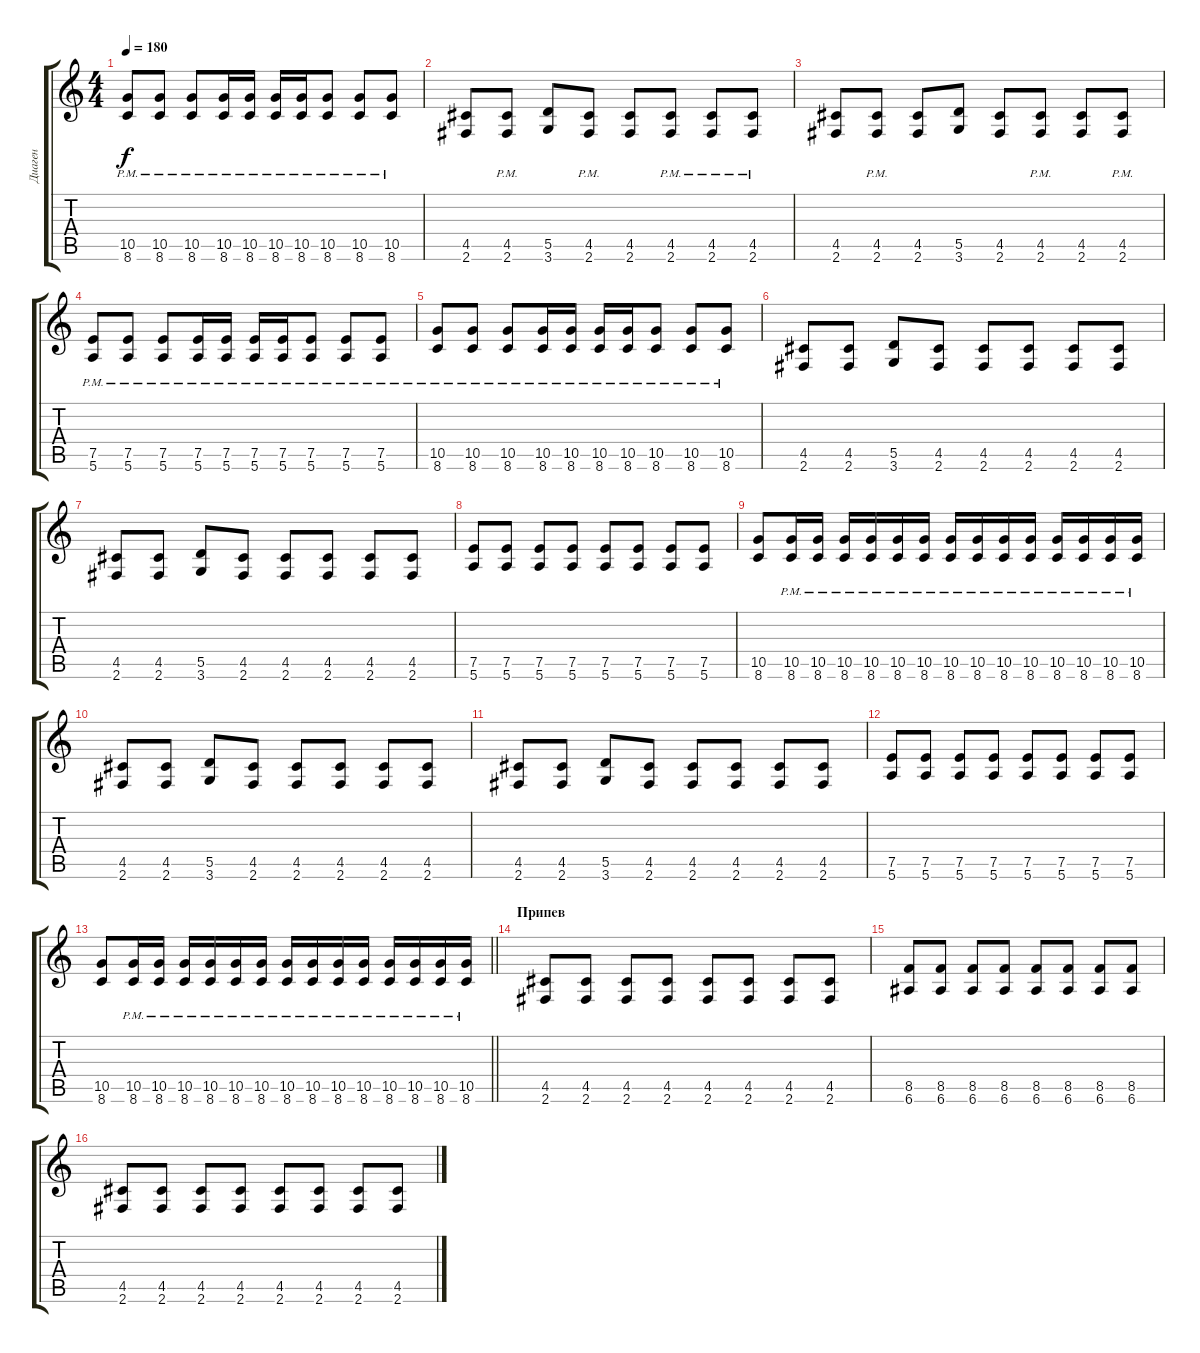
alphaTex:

\track ("Диаген" "Диаген") {instrument overdrivenguitar}
\staff {score tabs}
\tuning (E4 B3 G3 D3 A2 E2) {hide}
\ts (4 4)
\tempo 180
\clef g2
\ks c
(10.5{pm} 8.6{pm}).8{dy f} (10.5{pm} 8.6{pm}).8 (10.5{pm} 8.6{pm}).8 (10.5{pm} 8.6{pm}).16 (10.5{pm} 8.6{pm}).16 (10.5{pm} 8.6{pm}).16 (10.5{pm} 8.6{pm}).16 (10.5{pm} 8.6{pm}).8 (10.5{pm} 8.6{pm}).8 (10.5{pm} 8.6{pm}).8 |
(4.5 2.6).8 (4.5{pm} 2.6{pm}).8 (5.5 3.6).8 (4.5{pm} 2.6{pm}).8 (4.5 2.6).8 (4.5{pm} 2.6{pm}).8 (4.5{pm} 2.6{pm}).8 (4.5{pm} 2.6{pm}).8 |
(4.5 2.6).8 (4.5{pm} 2.6{pm}).8 (4.5 2.6).8 (5.5 3.6).8 (4.5 2.6).8 (4.5{pm} 2.6{pm}).8 (4.5 2.6).8 (4.5{pm} 2.6{pm}).8 |
(7.5{pm} 5.6{pm}).8 (7.5{pm} 5.6{pm}).8 (7.5{pm} 5.6{pm}).8 (7.5{pm} 5.6{pm}).16 (7.5{pm} 5.6{pm}).16 (7.5{pm} 5.6{pm}).16 (7.5{pm} 5.6{pm}).16 (7.5{pm} 5.6{pm}).8 (7.5{pm} 5.6{pm}).8 (7.5{pm} 5.6{pm}).8 |
(10.5{pm} 8.6{pm}).8 (10.5{pm} 8.6{pm}).8 (10.5{pm} 8.6{pm}).8 (10.5{pm} 8.6{pm}).16 (10.5{pm} 8.6{pm}).16 (10.5{pm} 8.6{pm}).16 (10.5{pm} 8.6{pm}).16 (10.5{pm} 8.6{pm}).8 (10.5{pm} 8.6{pm}).8 (10.5{pm} 8.6{pm}).8 |
(4.5 2.6).8 (4.5 2.6).8 (5.5 3.6).8 (4.5 2.6).8 (4.5 2.6).8 (4.5 2.6).8 (4.5 2.6).8 (4.5 2.6).8 |
(4.5 2.6).8 (4.5 2.6).8 (5.5 3.6).8 (4.5 2.6).8 (4.5 2.6).8 (4.5 2.6).8 (4.5 2.6).8 (4.5 2.6).8 |
(7.5 5.6).8 (7.5 5.6).8 (7.5 5.6).8 (7.5 5.6).8 (7.5 5.6).8 (7.5 5.6).8 (7.5 5.6).8 (7.5 5.6).8 |
(10.5 8.6).8 (10.5{pm} 8.6{pm}).16 (10.5{pm} 8.6{pm}).16 (10.5{pm} 8.6{pm}).16 (10.5{pm} 8.6{pm}).16 (10.5{pm} 8.6{pm}).16 (10.5{pm} 8.6{pm}).16 (10.5{pm} 8.6{pm}).16 (10.5{pm} 8.6{pm}).16 (10.5{pm} 8.6{pm}).16 (10.5{pm} 8.6{pm}).16 (10.5{pm} 8.6{pm}).16 (10.5{pm} 8.6{pm}).16 (10.5{pm} 8.6{pm}).16 (10.5{pm} 8.6{pm}).16 |
(4.5 2.6).8 (4.5 2.6).8 (5.5 3.6).8 (4.5 2.6).8 (4.5 2.6).8 (4.5 2.6).8 (4.5 2.6).8 (4.5 2.6).8 |
(4.5 2.6).8 (4.5 2.6).8 (5.5 3.6).8 (4.5 2.6).8 (4.5 2.6).8 (4.5 2.6).8 (4.5 2.6).8 (4.5 2.6).8 |
(7.5 5.6).8 (7.5 5.6).8 (7.5 5.6).8 (7.5 5.6).8 (7.5 5.6).8 (7.5 5.6).8 (7.5 5.6).8 (7.5 5.6).8 |
\barLineRight lightlight
(10.5 8.6).8 (10.5{pm} 8.6{pm}).16 (10.5{pm} 8.6{pm}).16 (10.5{pm} 8.6{pm}).16 (10.5{pm} 8.6{pm}).16 (10.5{pm} 8.6{pm}).16 (10.5{pm} 8.6{pm}).16 (10.5{pm} 8.6{pm}).16 (10.5{pm} 8.6{pm}).16 (10.5{pm} 8.6{pm}).16 (10.5{pm} 8.6{pm}).16 (10.5{pm} 8.6{pm}).16 (10.5{pm} 8.6{pm}).16 (10.5{pm} 8.6{pm}).16 (10.5{pm} 8.6{pm}).16 |
\section ("" "Припев")
(4.5 2.6).8 (4.5 2.6).8 (4.5 2.6).8 (4.5 2.6).8 (4.5 2.6).8 (4.5 2.6).8 (4.5 2.6).8 (4.5 2.6).8 |
(8.5 6.6).8 (8.5 6.6).8 (8.5 6.6).8 (8.5 6.6).8 (8.5 6.6).8 (8.5 6.6).8 (8.5 6.6).8 (8.5 6.6).8 |
(4.5 2.6).8 (4.5 2.6).8 (4.5 2.6).8 (4.5 2.6).8 (4.5 2.6).8 (4.5 2.6).8 (4.5 2.6).8 (4.5 2.6).8
